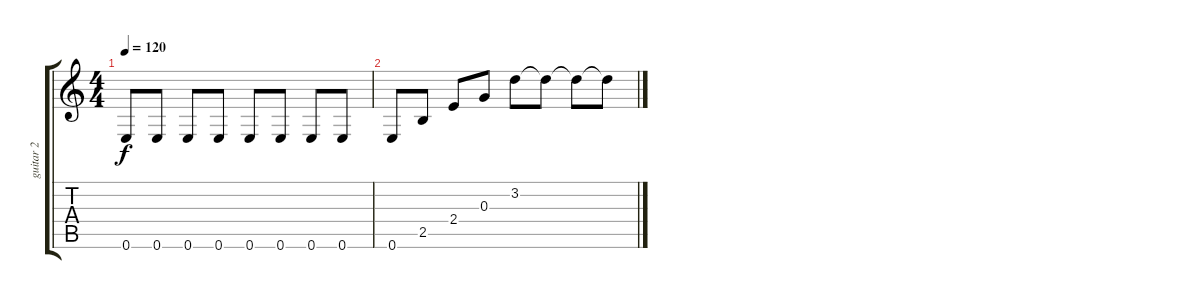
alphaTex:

\track ("guitar 2" "guitar 2") {instrument distortionguitar}
\staff {score tabs}
\tuning (E4 B3 G3 D3 A2 E2) {hide}
\ts (4 4)
\tempo 120
\clef g2
\ks c
0.6.8{dy f} 0.6.8 0.6.8 0.6.8 0.6.8 0.6.8 0.6.8 0.6.8 |
0.6.8 2.5.8 2.4.8 0.3.8 3.2.8 3.2{t}.8 3.2{t}.8 3.2{t}.8
